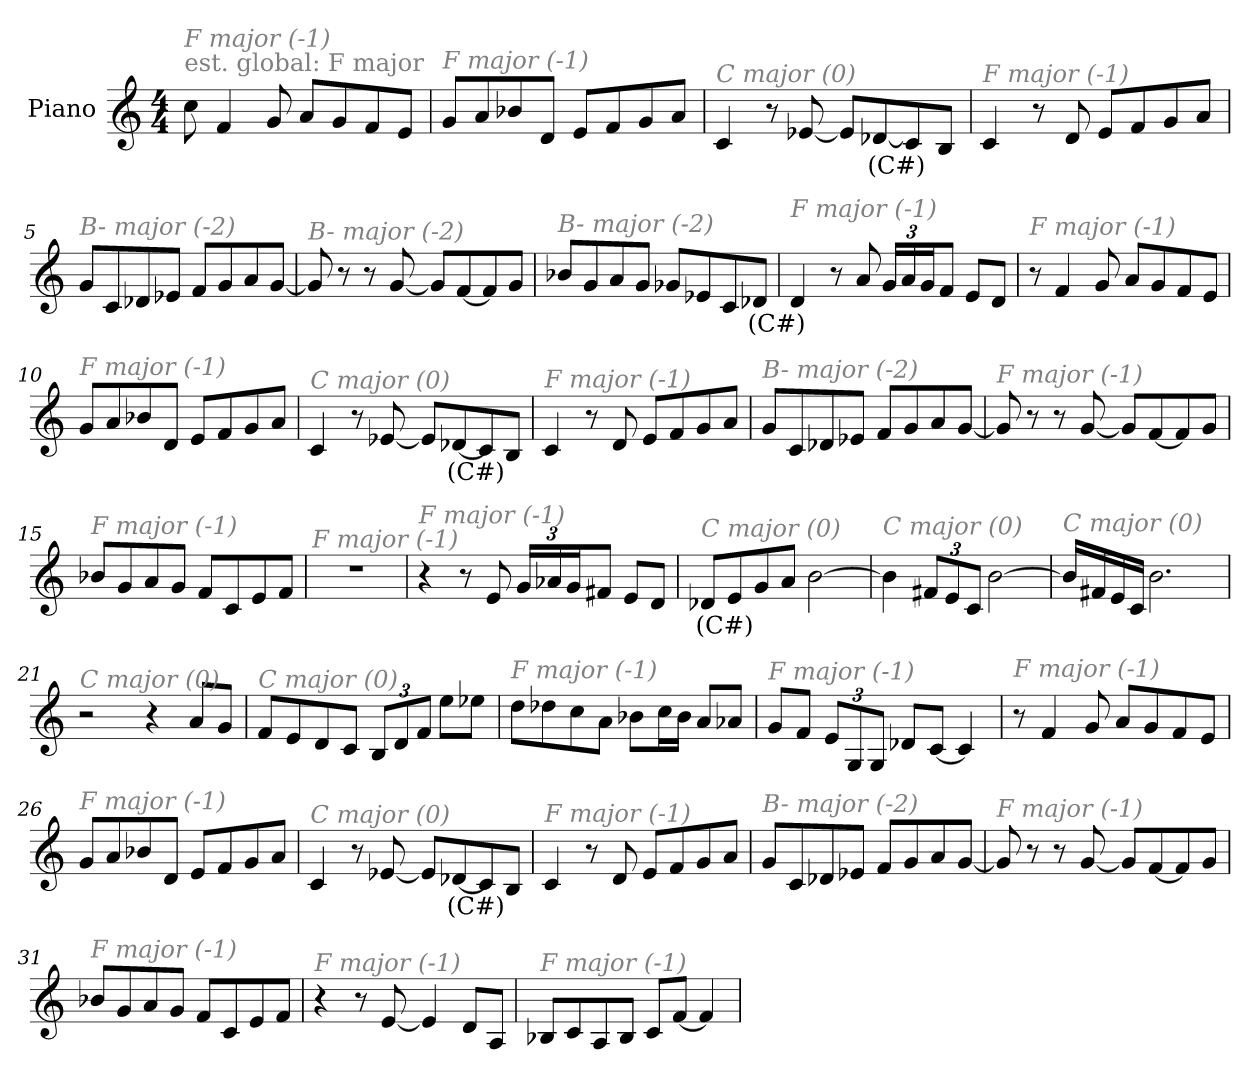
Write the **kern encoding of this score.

**kern	**text
*part1	*part1
*staff1	*staff1
*I"Piano	*
*I'Pno	*
*clefG2	*
*k[]	*
*M4/4	*
*MM210	*
=1	=1
!LO:TX:a:color=#808080:t=est. global&colon; F major	!
!LO:TX:i:color=#808080:t=F major (-1)	!
8cc\	.
4f/	.
8g/	.
8a/L	.
8g/	.
8f/	.
8e/J	.
=2	=2
!LO:TX:i:color=#808080:t=F major (-1)	!
8g/L	.
8a/	.
8b-X/	.
8d/J	.
8e/L	.
8f/	.
8g/	.
8a/J	.
=3	=3
!LO:TX:i:color=#808080:t=C major (0)	!
4c/	.
8r	.
[8e-X/	.
8e-/L]	.
[8d-Xi/	(C#)
8c#/]	.
8B/J	.
=4	=4
!LO:TX:i:color=#808080:t=F major (-1)	!
4c/	.
8r	.
8d/	.
8e/L	.
8f/	.
8g/	.
8a/J	.
!!LO:LB:g=z
=5	=5
!LO:TX:i:color=#808080:t=B- major (-2)	!
8g/L	.
8c/	.
8d-X/	.
8e-X/J	.
8f/L	.
8g/	.
8a/	.
[8g/J	.
=6	=6
!LO:TX:i:color=#808080:t=B- major (-2)	!
8g/]	.
8r	.
8r	.
[8g/	.
8g/L]	.
[8f/	.
8f/]	.
8g/J	.
=7	=7
!LO:TX:i:color=#808080:t=B- major (-2)	!
8b-X/L	.
8g/	.
8a/	.
8g/J	.
8g-X/L	.
8e-X/	.
8c/	.
8d-Xi/J	(C#)
=8	=8
!LO:TX:i:color=#808080:t=F major (-1)	!
4d/	.
8r	.
8a/	.
*Xbrackettup	*
24g/LL	.
24a/	.
24g/J	.
8f/J	.
8e/L	.
8d/J	.
!!LO:LB:g=z
=9	=9
!LO:TX:i:color=#808080:t=F major (-1)	!
8r	.
4f/	.
8g/	.
8a/L	.
8g/	.
8f/	.
8e/J	.
=10	=10
!LO:TX:i:color=#808080:t=F major (-1)	!
8g/L	.
8a/	.
8b-X/	.
8d/J	.
8e/L	.
8f/	.
8g/	.
8a/J	.
=11	=11
!LO:TX:i:color=#808080:t=C major (0)	!
4c/	.
8r	.
[8e-X/	.
8e-/L]	.
[8d-Xi/	(C#)
8c#/]	.
8B/J	.
=12	=12
!LO:TX:i:color=#808080:t=F major (-1)	!
4c/	.
8r	.
8d/	.
8e/L	.
8f/	.
8g/	.
8a/J	.
!!LO:LB:g=z
=13	=13
!LO:TX:i:color=#808080:t=B- major (-2)	!
8g/L	.
8c/	.
8d-X/	.
8e-X/J	.
8f/L	.
8g/	.
8a/	.
[8g/J	.
=14	=14
!LO:TX:i:color=#808080:t=F major (-1)	!
8g/]	.
8r	.
8r	.
[8g/	.
8g/L]	.
[8f/	.
8f/]	.
8g/J	.
=15	=15
!LO:TX:i:color=#808080:t=F major (-1)	!
8b-X/L	.
8g/	.
8a/	.
8g/J	.
8f/L	.
8c/	.
8e/	.
8f/J	.
=16	=16
!LO:TX:i:color=#808080:t=F major (-1)	!
1r	.
!!LO:LB:g=z
=17	=17
!LO:TX:i:color=#808080:t=F major (-1)	!
4r	.
8r	.
8e/	.
24g/LL	.
24a-X/	.
24g/J	.
8f#Xj/J	.
8e/L	.
8d/J	.
=18	=18
!LO:TX:i:color=#808080:t=C major (0)	!
8d-Xi/L	(C#)
8e/	.
8g/	.
8a/J	.
[2b\	.
=19	=19
!LO:TX:i:color=#808080:t=C major (0)	!
4b\]	.
12f#X/L	.
12e/	.
12c/J	.
[2b\	.
=20	=20
!LO:TX:i:color=#808080:t=C major (0)	!
16b/LL]	.
16f#X/	.
16e/	.
16c/JJ	.
2.b\	.
=21	=21
!LO:TX:i:color=#808080:t=C major (0)	!
2r	.
4r	.
8a/L	.
8g/J	.
!!LO:LB:g=z
=22	=22
!LO:TX:i:color=#808080:t=C major (0)	!
8f/L	.
8e/	.
8d/	.
8c/J	.
12B/L	.
12d/	.
12f/J	.
8ee\L	.
8ee-X\J	.
=23	=23
!LO:TX:i:color=#808080:t=F major (-1)	!
8dd\L	.
8dd-X\	.
8cc\	.
8a\J	.
8b-X\L	.
16cc\L	.
16b-\JJ	.
8a/L	.
8a-X/J	.
=24	=24
!LO:TX:i:color=#808080:t=F major (-1)	!
8g/L	.
8f/J	.
12e/L	.
12G/	.
12G/J	.
8d-X/L	.
[8c/J	.
4c/]	.
=25	=25
!LO:TX:i:color=#808080:t=F major (-1)	!
8r	.
4f/	.
8g/	.
8a/L	.
8g/	.
8f/	.
8e/J	.
!!LO:LB:g=z
=26	=26
!LO:TX:i:color=#808080:t=F major (-1)	!
8g/L	.
8a/	.
8b-X/	.
8d/J	.
8e/L	.
8f/	.
8g/	.
8a/J	.
=27	=27
!LO:TX:i:color=#808080:t=C major (0)	!
4c/	.
8r	.
[8e-X/	.
8e-/L]	.
[8d-Xi/	(C#)
8c#/]	.
8B/J	.
=28	=28
!LO:TX:i:color=#808080:t=F major (-1)	!
4c/	.
8r	.
8d/	.
8e/L	.
8f/	.
8g/	.
8a/J	.
=29	=29
!LO:TX:i:color=#808080:t=B- major (-2)	!
8g/L	.
8c/	.
8d-X/	.
8e-X/J	.
8f/L	.
8g/	.
8a/	.
[8g/J	.
!!LO:LB:g=z
=30	=30
!LO:TX:i:color=#808080:t=F major (-1)	!
8g/]	.
8r	.
8r	.
[8g/	.
8g/L]	.
[8f/	.
8f/]	.
8g/J	.
=31	=31
!LO:TX:i:color=#808080:t=F major (-1)	!
8b-X/L	.
8g/	.
8a/	.
8g/J	.
8f/L	.
8c/	.
8e/	.
8f/J	.
=32	=32
!LO:TX:i:color=#808080:t=F major (-1)	!
4r	.
8r	.
[8e/	.
4e/]	.
8d/L	.
8A/J	.
=33	=33
!LO:TX:i:color=#808080:t=F major (-1)	!
8B-X/L	.
8c/	.
8A/	.
8B-/J	.
8c/L	.
[8f/J	.
4f/]	.
=	=
*-	*-
